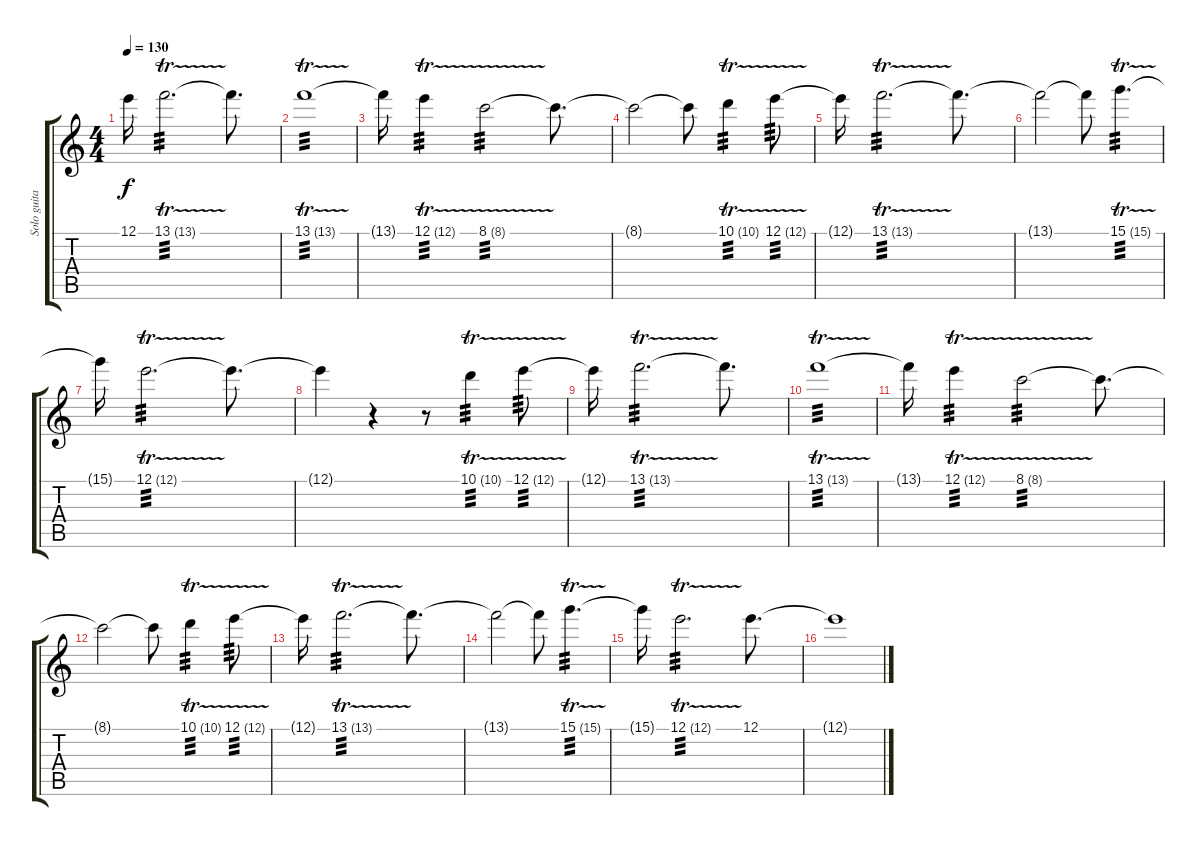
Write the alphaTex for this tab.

\track ("Solo guitar" "Solo guita") {instrument distortionguitar}
\staff {score tabs}
\tuning (E4 B3 G3 D3 A2 E2) {hide}
\ts (4 4)
\tempo 130
\clef g2
\ks c
12.1{t}.16{dy f} 13.1{tr (13 32)}.2{d tp 3} 13.1{t}.8{d} |
13.1{tr (13 32)}.1{tp 3} |
13.1{t}.16 12.1{tr (12 32)}.4{tp 3} 8.1{tr (8 32)}.2{tp 3} 8.1{t}.8{d} |
8.1{t}.2 8.1{t}.8 10.1{tr (10 32)}.4{tp 3} 12.1{tr (12 32)}.8{tp 3} |
12.1{t}.16 13.1{tr (13 32)}.2{d tp 3} 13.1{t}.8{d} |
13.1{t}.2 13.1{t}.8 15.1{tr (15 32)}.4{d tp 3} |
15.1{t}.16 12.1{tr (12 16)}.2{d tp 3} 12.1{t}.8{d} |
12.1{t}.4 r.4 r.8 10.1{tr (10 32)}.4{tp 3} 12.1{tr (12 32)}.8{tp 3} |
12.1{t}.16 13.1{tr (13 32)}.2{d tp 3} 13.1{t}.8{d} |
13.1{tr (13 32)}.1{tp 3} |
13.1{t}.16 12.1{tr (12 32)}.4{tp 3} 8.1{tr (8 32)}.2{tp 3} 8.1{t}.8{d} |
8.1{t}.2 8.1{t}.8 10.1{tr (10 32)}.4{tp 3} 12.1{tr (12 32)}.8{tp 3} |
12.1{t}.16 13.1{tr (13 32)}.2{d tp 3} 13.1{t}.8{d} |
13.1{t}.2 13.1{t}.8 15.1{tr (15 32)}.4{d tp 3} |
15.1{t}.16 12.1{tr (12 16)}.2{d tp 3} 12.1.8{d} |
12.1{t}.1
